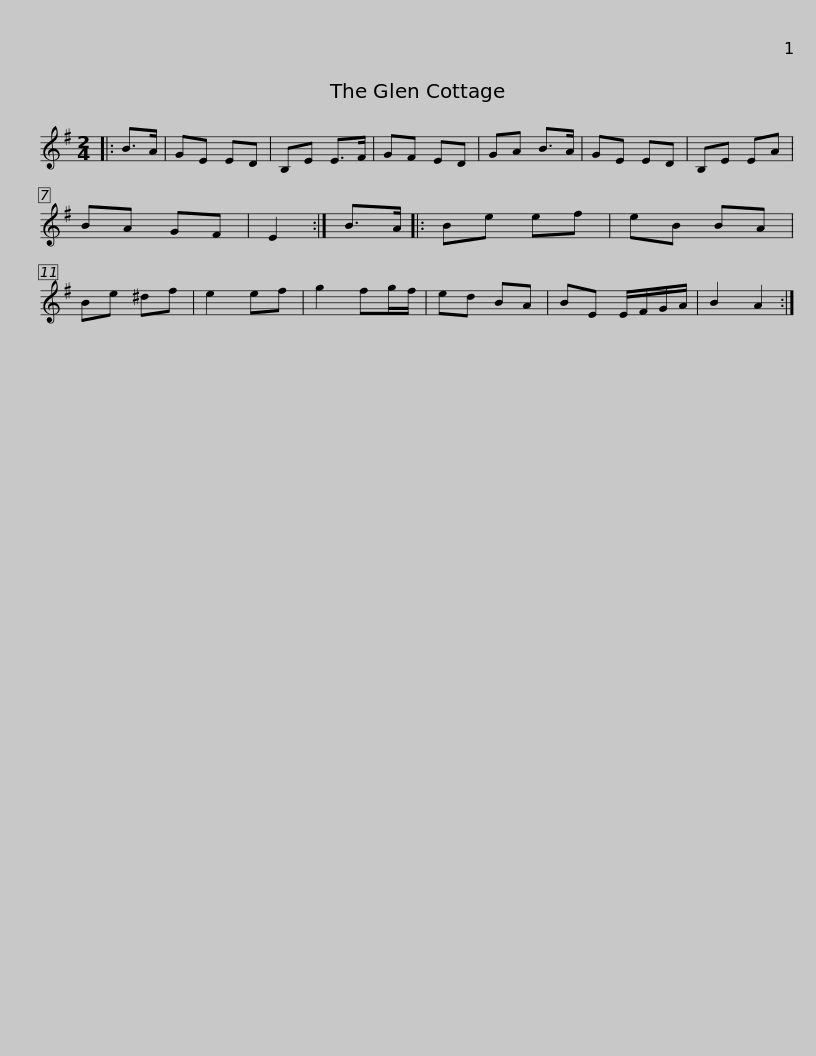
X:1
L:1/8
M:2/4
I:linebreak $
K:Emin
V:1 treble
V:1
|: B>A | GE ED | B,E E>F | GF ED | GA B>A | %5
 GE ED | B,E EA | BA GF | E2 :| B>A |: %10
 Be ef |$ eB BA | Be ^df | e2 ef | g2 fg/f/ | %15
 ed BA | BE E/F/G/A/ | B2 A2 :| %18
